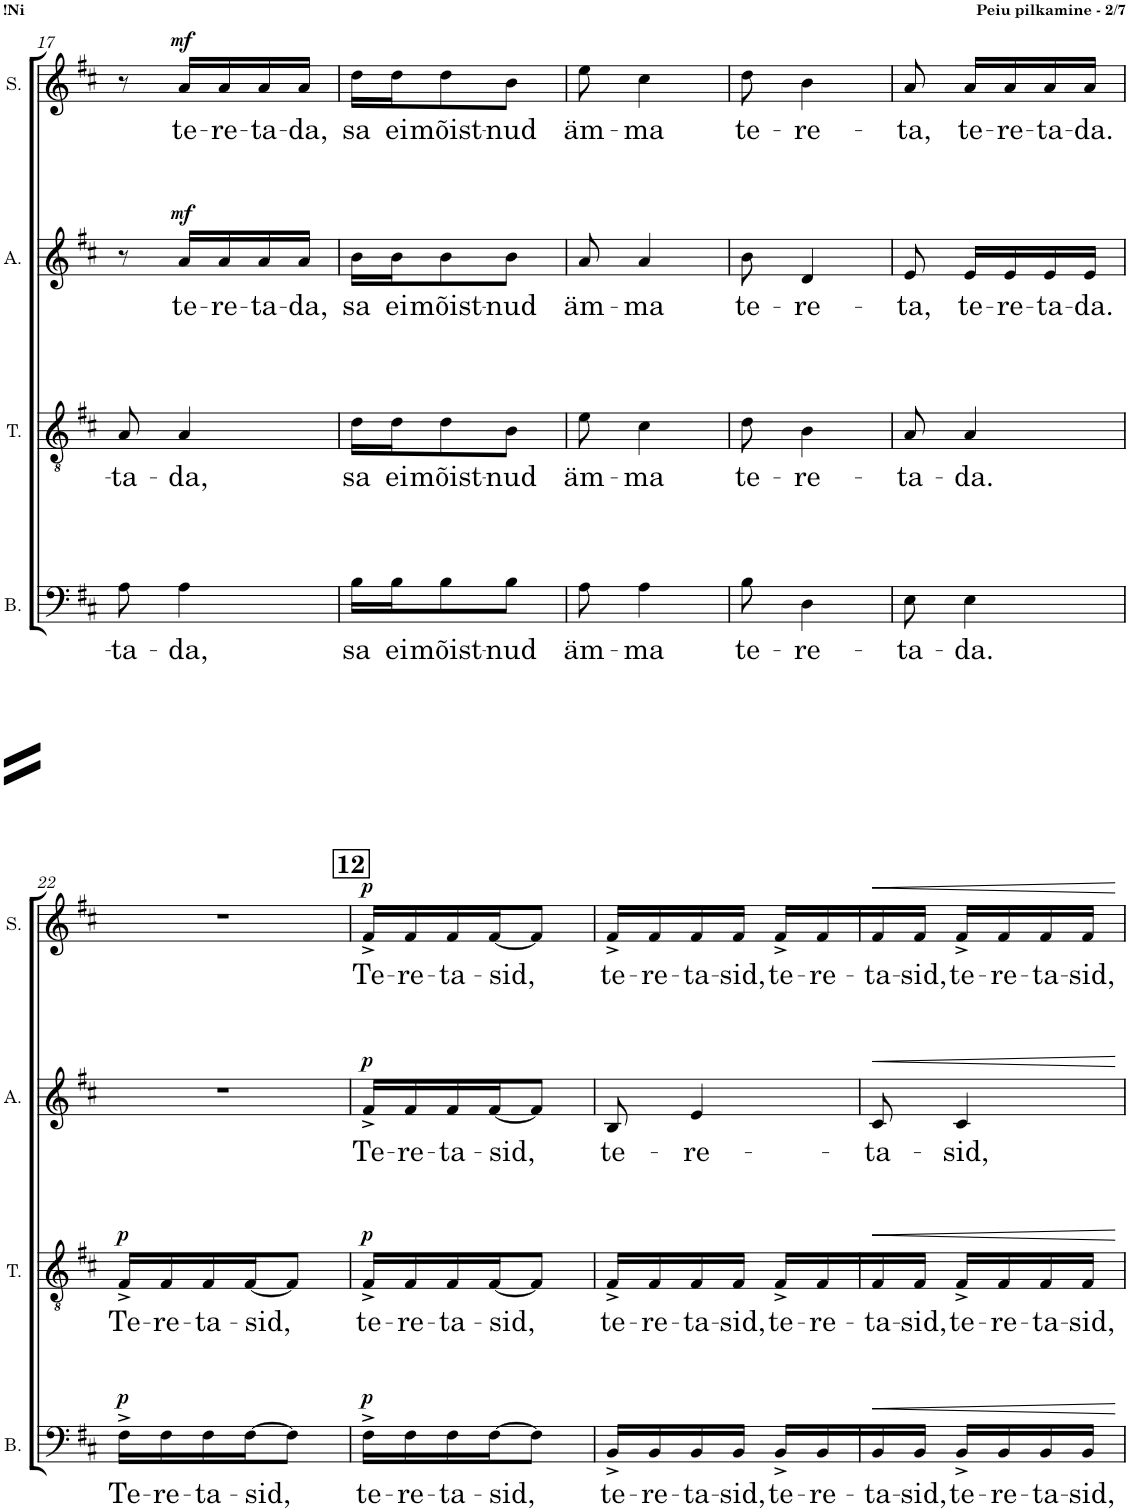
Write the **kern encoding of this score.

**kern	**text	**dynam	**kern	**text	**dynam	**kern	**text	**dynam	**kern	**text	**dynam
*part4	*part4	*part4	*part3	*part3	*part3	*part2	*part2	*part2	*part1	*part1	*part1
*staff4	*staff4	*staff4	*staff3	*staff3	*staff3	*staff2	*staff2	*staff2	*staff1	*staff1	*staff1
*I"Bass	*	*	*I"Tenor	*	*	*I"Alto	*	*	*I"Soprano	*	*
*I'B.	*	*	*I'T.	*	*	*I'A.	*	*	*I'S.	*	*
!!LO:PB:g=z
*clefF4	*	*	*clefGv2	*	*	*clefG2	*	*	*clefG2	*	*
*k[f#c#]	*	*	*k[f#c#]	*	*	*k[f#c#]	*	*	*k[f#c#]	*	*
*M3/8	*	*	*M3/8	*	*	*M3/8	*	*	*M3/8	*	*
=17	=17	=17	=17	=17	=17	=17	=17	=17	=17	=17	=17
!	!LO:LY:b	!	!	!LO:LY:b	!	!	!	!	!	!	!
8A\	-ta-	.	8A/	-ta-	.	8r	.	.	8r	.	.
!	!LO:LY:b	!	!	!LO:LY:b	!	!	!LO:LY:b	!LO:DY:a	!	!LO:LY:b	!LO:DY:a
4A\	-da,	.	4A/	-da,	.	16a/LL	te-	mf	16a/LL	te-	mf
!	!	!	!	!	!	!	!LO:LY:b	!	!	!LO:LY:b	!
.	.	.	.	.	.	16a/	-re-	.	16a/	-re-	.
!	!	!	!	!	!	!	!LO:LY:b	!	!	!LO:LY:b	!
.	.	.	.	.	.	16a/	-ta-	.	16a/	-ta-	.
!	!	!	!	!	!	!	!LO:LY:b	!	!	!LO:LY:b	!
.	.	.	.	.	.	16a/JJ	-da,	.	16a/JJ	-da,	.
=18	=18	=18	=18	=18	=18	=18	=18	=18	=18	=18	=18
!	!LO:LY:b	!	!	!LO:LY:b	!	!	!LO:LY:b	!	!	!LO:LY:b	!
16B\LL	sa	.	16d\LL	sa	.	16b\LL	sa	.	16dd\LL	sa	.
!	!LO:LY:b	!	!	!LO:LY:b	!	!	!LO:LY:b	!	!	!LO:LY:b	!
16B\J	ei	.	16d\J	ei	.	16b\J	ei	.	16dd\J	ei	.
!	!LO:LY:b	!	!	!LO:LY:b	!	!	!LO:LY:b	!	!	!LO:LY:b	!
8B\	mõist-	.	8d\	mõist-	.	8b\	mõist-	.	8dd\	mõist-	.
!	!LO:LY:b	!	!	!LO:LY:b	!	!	!LO:LY:b	!	!	!LO:LY:b	!
8B\J	-nud	.	8B\J	-nud	.	8b\J	-nud	.	8b\J	-nud	.
=19	=19	=19	=19	=19	=19	=19	=19	=19	=19	=19	=19
!	!LO:LY:b	!	!	!LO:LY:b	!	!	!LO:LY:b	!	!	!LO:LY:b	!
8A\	äm-	.	8e\	äm-	.	8a/	äm-	.	8ee\	äm-	.
!	!LO:LY:b	!	!	!LO:LY:b	!	!	!LO:LY:b	!	!	!LO:LY:b	!
4A\	-ma	.	4c#\	-ma	.	4a/	-ma	.	4cc#\	-ma	.
=20	=20	=20	=20	=20	=20	=20	=20	=20	=20	=20	=20
!	!LO:LY:b	!	!	!LO:LY:b	!	!	!LO:LY:b	!	!	!LO:LY:b	!
8B\	te-	.	8d\	te-	.	8b\	te-	.	8dd\	te-	.
!	!LO:LY:b	!	!	!LO:LY:b	!	!	!LO:LY:b	!	!	!LO:LY:b	!
4D\	-re-	.	4B\	-re-	.	4d/	-re-	.	4b\	-re-	.
=21	=21	=21	=21	=21	=21	=21	=21	=21	=21	=21	=21
!	!LO:LY:b	!	!	!LO:LY:b	!	!	!LO:LY:b	!	!	!LO:LY:b	!
8E\	-ta-	.	8A/	-ta-	.	8e/	-ta,	.	8a/	-ta,	.
!	!LO:LY:b	!	!	!LO:LY:b	!	!	!LO:LY:b	!	!	!LO:LY:b	!
4E\	-da.	.	4A/	-da.	.	16e/LL	te-	.	16a/LL	te-	.
!	!	!	!	!	!	!	!LO:LY:b	!	!	!LO:LY:b	!
.	.	.	.	.	.	16e/	-re-	.	16a/	-re-	.
!	!	!	!	!	!	!	!LO:LY:b	!	!	!LO:LY:b	!
.	.	.	.	.	.	16e/	-ta-	.	16a/	-ta-	.
!	!	!	!	!	!	!	!LO:LY:b	!	!	!LO:LY:b	!
.	.	.	.	.	.	16e/JJ	-da.	.	16a/JJ	-da.	.
!!LO:LB:g=z
=22	=22	=22	=22	=22	=22	=22	=22	=22	=22	=22	=22
!	!LO:LY:b	!LO:DY:a	!	!LO:LY:b	!LO:DY:a	!	!	!	!	!	!
16F#^\LL	Te-	p	16F#^/LL	Te-	p	4.r	.	.	4.r	.	.
!	!LO:LY:b	!	!	!LO:LY:b	!	!	!	!	!	!	!
16F#\	-re-	.	16F#/	-re-	.	.	.	.	.	.	.
!	!LO:LY:b	!	!	!LO:LY:b	!	!	!	!	!	!	!
16F#\	-ta-	.	16F#/	-ta-	.	.	.	.	.	.	.
!	!LO:LY:b	!	!	!LO:LY:b	!	!	!	!	!	!	!
[16F#\J	-sid,	.	[16F#/J	-sid,	.	.	.	.	.	.	.
8F#\J]	.	.	8F#/J]	.	.	.	.	.	.	.	.
!!LO:REH:place=s1:a:B:cj:fs=14:t=12
=23	=23	=23	=23	=23	=23	=23	=23	=23	=23	=23	=23
!	!LO:LY:b	!LO:DY:a	!	!LO:LY:b	!LO:DY:a	!	!LO:LY:b	!LO:DY:a	!	!LO:LY:b	!LO:DY:a
16F#^\LL	te-	p	16F#^/LL	te-	p	16f#^/LL	Te-	p	16f#^/LL	Te-	p
!	!LO:LY:b	!	!	!LO:LY:b	!	!	!LO:LY:b	!	!	!LO:LY:b	!
16F#\	-re-	.	16F#/	-re-	.	16f#/	-re-	.	16f#/	-re-	.
!	!LO:LY:b	!	!	!LO:LY:b	!	!	!LO:LY:b	!	!	!LO:LY:b	!
16F#\	-ta-	.	16F#/	-ta-	.	16f#/	-ta-	.	16f#/	-ta-	.
!	!LO:LY:b	!	!	!LO:LY:b	!	!	!LO:LY:b	!	!	!LO:LY:b	!
[16F#\J	-sid,	.	[16F#/J	-sid,	.	[16f#/J	-sid,	.	[16f#/J	-sid,	.
8F#\J]	.	.	8F#/J]	.	.	8f#/J]	.	.	8f#/J]	.	.
=24	=24	=24	=24	=24	=24	=24	=24	=24	=24	=24	=24
!	!LO:LY:b	!	!	!LO:LY:b	!	!	!LO:LY:b	!	!	!LO:LY:b	!
16BB^/LL	te-	.	16F#^/LL	te-	.	8B/	te-	.	16f#^/LL	te-	.
!	!LO:LY:b	!	!	!LO:LY:b	!	!	!	!	!	!LO:LY:b	!
16BB/	-re-	.	16F#/	-re-	.	.	.	.	16f#/	-re-	.
!	!LO:LY:b	!	!	!LO:LY:b	!	!	!LO:LY:b	!	!	!LO:LY:b	!
16BB/	-ta-	.	16F#/	-ta-	.	4e/	-re-	.	16f#/	-ta-	.
!	!LO:LY:b	!	!	!LO:LY:b	!	!	!	!	!	!LO:LY:b	!
16BB/JJ	-sid,	.	16F#/JJ	-sid,	.	.	.	.	16f#/JJ	-sid,	.
!	!LO:LY:b	!	!	!LO:LY:b	!	!	!	!	!	!LO:LY:b	!
16BB^/LL	te-	.	16F#^/LL	te-	.	.	.	.	16f#^/LL	te-	.
!	!LO:LY:b	!	!	!LO:LY:b	!	!	!	!	!	!LO:LY:b	!
16BB/	-re-	.	16F#/	-re-	.	.	.	.	16f#/	-re-	.
=25	=25	=25	=25	=25	=25	=25	=25	=25	=25	=25	=25
!	!LO:LY:b	!LO:HP:b	!	!LO:LY:b	!LO:HP:b	!	!LO:LY:b	!LO:HP:b	!	!LO:LY:b	!LO:HP:b
16BB/	-ta-	<	16F#/	-ta-	<	8c#/	-ta-	<	16f#/	-ta-	<
!	!LO:LY:b	!	!	!LO:LY:b	!	!	!	!	!	!LO:LY:b	!
16BB/JJ	-sid,	.	16F#/JJ	-sid,	.	.	.	.	16f#/JJ	-sid,	.
!	!LO:LY:b	!	!	!LO:LY:b	!	!	!LO:LY:b	!	!	!LO:LY:b	!
16BB^/LL	te-	.	16F#^/LL	te-	.	4c#/	-sid,	.	16f#^/LL	te-	.
!	!LO:LY:b	!	!	!LO:LY:b	!	!	!	!	!	!LO:LY:b	!
16BB/	-re-	.	16F#/	-re-	.	.	.	.	16f#/	-re-	.
!	!LO:LY:b	!	!	!LO:LY:b	!	!	!	!	!	!LO:LY:b	!
16BB/	-ta-	.	16F#/	-ta-	.	.	.	.	16f#/	-ta-	.
!	!LO:LY:b	!	!	!LO:LY:b	!	!	!	!	!	!LO:LY:b	!
16BB/JJ	-sid,	.	16F#/JJ	-sid,	.	.	.	.	16f#/JJ	-sid,	.
.	.	[	.	.	[	.	.	[	.	.	[
=	=	=	=	=	=	=	=	=	=	=	=
*-	*-	*-	*-	*-	*-	*-	*-	*-	*-	*-	*-
